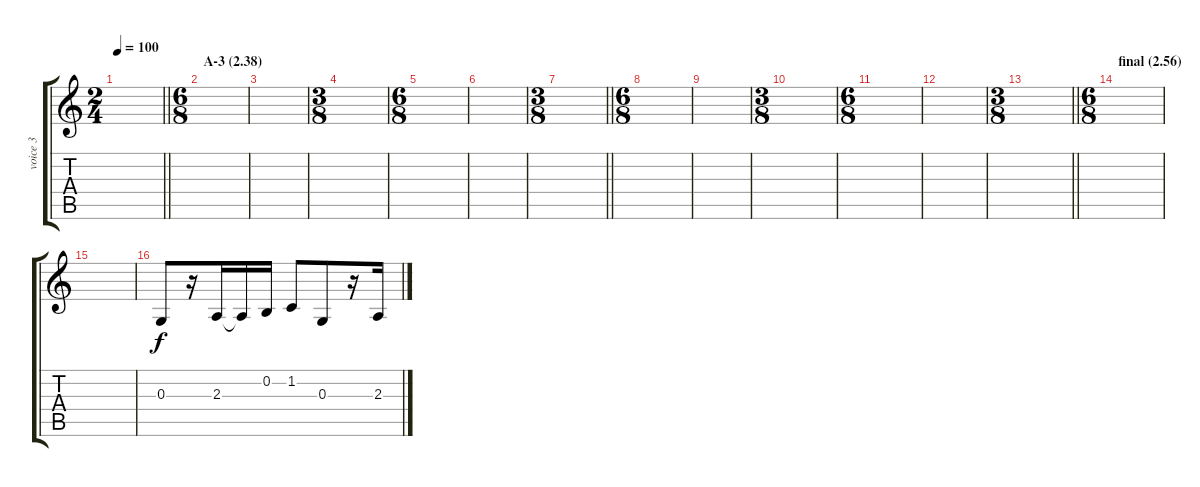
\track ("voice 3" "voice 3") {instrument clarinet}
\staff {score tabs}
\tuning (E4 B3 G3 D3 A2 E2) {hide}
\ts (2 4)
\tempo 100
\clef g2
\barLineRight lightlight
\ks c
|
\ts (6 8)
\section ("" "A-3 (2.38)")
|
|
\ts (3 8)
|
\ts (6 8)
|
|
\ts (3 8)
\barLineRight lightlight
|
\ts (6 8)
|
|
\ts (3 8)
|
\ts (6 8)
|
|
\ts (3 8)
\barLineRight lightlight
|
\ts (6 8)
\section ("" "final (2.56)")
|
|
0.3.8 r.16 2.3.16 2.3{t}.16 0.2.16 1.2.8 0.3.8 r.16 2.3.16
